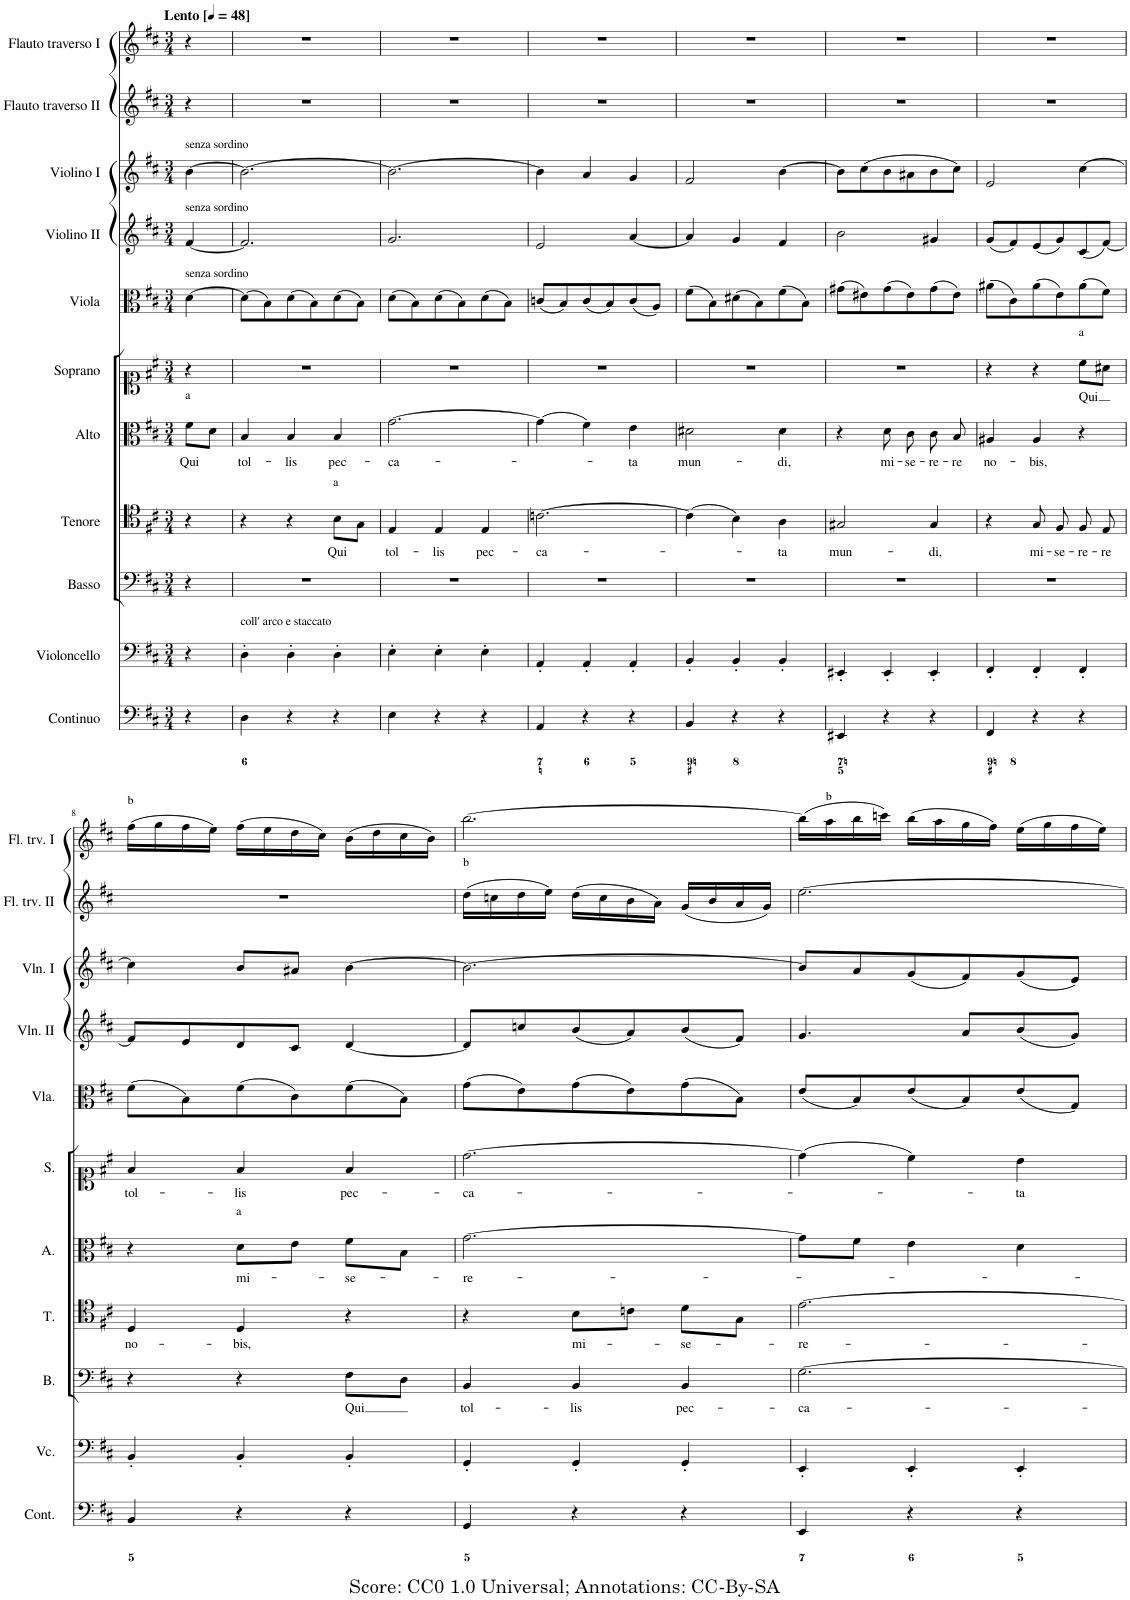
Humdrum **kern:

**kern	**kern	**kern	**text	**kern	**text	**kern	**text	**kern	**text	**kern	**kern	**kern	**kern	**kern
*part11	*part10	*part9	*part9	*part8	*part8	*part7	*part7	*part6	*part6	*part5	*part4	*part3	*part2	*part1
*staff11	*staff10	*staff9	*staff9	*staff8	*staff8	*staff7	*staff7	*staff6	*staff6	*staff5	*staff4	*staff3	*staff2	*staff1
*I"Continuo	*I"Violoncello	*I"Basso	*	*I"Tenore	*	*I"Alto	*	*I"Soprano	*	*I"Viola	*I"Violino II	*I"Violino I	*I"Flauto traverso II	*I"Flauto traverso I
*I'Cont.	*I'Vc.	*I'B.	*	*I'T.	*	*I'A.	*	*I'S.	*	*I'Vla.	*I'Vln. II	*I'Vln. I	*I'Fl. trv. II	*I'Fl. trv. I
*clefF4	*clefF4	*clefF4	*	*clefC4	*	*clefC3	*	*clefC1	*	*clefC3	*clefG2	*clefG2	*clefG2	*clefG2
*k[f#c#]	*k[f#c#]	*k[f#c#]	*	*k[f#c#]	*	*k[f#c#]	*	*k[f#c#]	*	*k[f#c#]	*k[f#c#]	*k[f#c#]	*k[f#c#]	*k[f#c#]
*M3/4	*M3/4	*M3/4	*	*M3/4	*	*M3/4	*	*M3/4	*	*M3/4	*M3/4	*M3/4	*M3/4	*M3/4
*MM48	*MM48	*MM48	*	*MM48	*	*MM48	*	*MM48	*	*MM48	*MM48	*MM48	*MM48	*MM48
=1	=1	=1	=1	=1	=1	=1	=1	=1	=1	=1	=1	=1	=1	=1
!	!	!	!	!	!	!	!	!	!	!	!	!	!	!LO:TX:a:B:t=Lento [
!	!	!	!	!	!	!	!	!	!	!	!	!	!	!LO:TX:a:B:t=]
!	!	!	!	!	!	!	!	!	!	!	!	!LO:TX:a:t=senza sordino	!	!
!	!	!	!	!	!	!	!	!	!	!	!LO:TX:a:t=senza sordino	!	!	!
!	!	!	!	!	!	!	!	!	!	!LO:TX:a:t=senza sordino	!	!	!	!
!	!	!	!	!	!	!LO:TX:a:t=a	!	!	!	!	!	!	!	!
!	!	!	!	!	!	!	!LO:LY:b	!	!	!	!	!	!	!
4r	4r	4r	.	4r	.	8f#\L	Qui	4r	.	[4d\	[4f#/	[4b\	4r	4r
.	.	.	.	.	.	8d\J	.	.	.	.	.	.	.	.
=2	=2	=2	=2	=2	=2	=2	=2	=2	=2	=2	=2	=2	=2	=2
*	*	*^	*	*	*	*	*	*	*	*	*	*	*	*
!	!LO:TX:a:t=coll' arco e staccato	!	!	!	!	!	!	!	!	!	!	!	!	!	!
!	!	!	!	!	!	!	!	!LO:LY:b	!	!	!	!	!	!	!
*	*	*	*	*	*	*	*	*	*	*	*	*	*	*^	*^
4D\	4D'\	2.r	4c#	.	4r	.	4B/	tol-	2.r	.	(8d\L]	2.f#/]	2.b\_	2.r	4c#	2.r	4c#
.	.	.	.	.	.	.	.	.	.	.	8B\)	.	.	.	.	.	.
!	!	!	!	!	!	!	!	!LO:LY:b	!	!	!	!	!	!	!	!	!
4r	4D'\	.	2ryy	.	4r	.	4B/	-lis	.	.	(8d\	.	.	.	2ryy	.	2ryy
.	.	.	.	.	.	.	.	.	.	.	8B\)	.	.	.	.	.	.
!	!	!	!	!	!LO:TX:a:t=a	!	!	!	!	!	!	!	!	!	!	!	!
!	!	!	!	!	!	!LO:LY:b	!	!LO:LY:b	!	!	!	!	!	!	!	!	!
4r	4D'\	.	.	.	8B\L	Qui	4B/	pec-	.	.	(8d\	.	.	.	.	.	.
.	.	.	.	.	8G\J	.	.	.	.	.	8B\J)	.	.	.	.	.	.
*	*	*	*	*	*	*	*	*	*	*	*	*	*	*v	*v	*	*
*	*	*v	*v	*	*	*	*	*	*	*	*	*	*	*	*v	*v
=3	=3	=3	=3	=3	=3	=3	=3	=3	=3	=3	=3	=3	=3	=3
!	!	!	!	!	!LO:LY:b	!	!LO:LY:b	!	!	!	!	!	!	!
4E\	4E'\	2.r	.	4E/	tol-	[2.g\	-ca-	2.r	.	(8d\L	2.g/	2.b\_	2.r	2.r
.	.	.	.	.	.	.	.	.	.	8B\)	.	.	.	.
!	!	!	!	!	!LO:LY:b	!	!	!	!	!	!	!	!	!
4r	4E'\	.	.	4E/	-lis	.	.	.	.	(8d\	.	.	.	.
.	.	.	.	.	.	.	.	.	.	8B\)	.	.	.	.
!	!	!	!	!	!LO:LY:b	!	!	!	!	!	!	!	!	!
4r	4E'\	.	.	4E/	pec-	.	.	.	.	(8d\	.	.	.	.
.	.	.	.	.	.	.	.	.	.	8B\J)	.	.	.	.
=4	=4	=4	=4	=4	=4	=4	=4	=4	=4	=4	=4	=4	=4	=4
!	!	!	!	!	!LO:LY:b	!	!	!	!	!	!	!	!	!
4AA/	4AA'/	2.r	.	[2.cn\	-ca-	(4g\]	.	2.r	.	(8cn/L	2e/	4b\]	2.r	2.r
.	.	.	.	.	.	.	.	.	.	8B/)	.	.	.	.
4r	4AA'/	.	.	.	.	4f#\)	.	.	.	(8c/	.	4a/	.	.
.	.	.	.	.	.	.	.	.	.	8B/)	.	.	.	.
!	!	!	!	!	!	!	!LO:LY:b	!	!	!	!	!	!	!
4r	4AA'/	.	.	.	.	4e\	-ta	.	.	(8c/	[4a/	4g/	.	.
.	.	.	.	.	.	.	.	.	.	8A/J)	.	.	.	.
=5	=5	=5	=5	=5	=5	=5	=5	=5	=5	=5	=5	=5	=5	=5
!	!	!	!	!	!	!	!LO:LY:b	!	!	!	!	!	!	!
4BB/	4BB'/	2.r	.	(4c\]	.	2d#X\	mun-	2.r	.	(8f#\L	4a/]	2f#/	2.r	2.r
.	.	.	.	.	.	.	.	.	.	8B\)	.	.	.	.
4r	4BB'/	.	.	4B\)	.	.	.	.	.	(8d#X\	4g/	.	.	.
.	.	.	.	.	.	.	.	.	.	8B\)	.	.	.	.
!	!	!	!	!	!LO:LY:b	!	!LO:LY:b	!	!	!	!	!	!	!
4r	4BB'/	.	.	4A\	-ta	4d#\	-di,	.	.	(8f#\	4f#/	[4b\	.	.
.	.	.	.	.	.	.	.	.	.	8B\J)	.	.	.	.
=6	=6	=6	=6	=6	=6	=6	=6	=6	=6	=6	=6	=6	=6	=6
!	!	!	!	!	!LO:LY:b	!	!	!	!	!	!	!	!	!
4EE#X/	4EE#X'/	2.r	.	2G#X/	mun-	4r	.	2.r	.	(8g#X\L	2b\	8b\L]	2.r	2.r
.	.	.	.	.	.	.	.	.	.	8e#X\)	.	(8cc#\	.	.
!	!	!	!	!	!	!	!LO:LY:b	!	!	!	!	!	!	!
4r	4EE#'/	.	.	.	.	8d\	mi-	.	.	(8g#\	.	8b\	.	.
!	!	!	!	!	!	!	!LO:LY:b	!	!	!	!	!	!	!
.	.	.	.	.	.	8c#\	-se-	.	.	8e#\)	.	8a#X\	.	.
!	!	!	!	!	!LO:LY:b	!	!LO:LY:b	!	!	!	!	!	!	!
4r	4EE#'/	.	.	4G#/	-di,	8c#\	-re-	.	.	(8g#\	4g#X/	8b\	.	.
!	!	!	!	!	!	!	!LO:LY:b	!	!	!	!	!	!	!
.	.	.	.	.	.	8B/	-re	.	.	8e#\J)	.	8cc#\J)	.	.
=7	=7	=7	=7	=7	=7	=7	=7	=7	=7	=7	=7	=7	=7	=7
!	!	!	!	!	!	!	!LO:LY:b	!	!	!	!	!	!	!
4FF#/	4FF#'/	2.r	.	4r	.	4A#X/	no-	4r	.	(8a#X\L	(8g/L	2e/	2.r	2.r
.	.	.	.	.	.	.	.	.	.	8c#\)	8f#/)	.	.	.
!	!	!	!	!	!LO:LY:b	!	!LO:LY:b	!	!	!	!	!	!	!
4r	4FF#'/	.	.	8G/	mi-	4A#/	-bis,	4r	.	(8a#\	(8e/	.	.	.
!	!	!	!	!	!LO:LY:b	!	!	!	!	!	!	!	!	!
.	.	.	.	8F#/	-se-	.	.	.	.	8e\)	8g/)	.	.	.
!	!	!	!	!	!	!	!	!LO:TX:a:t=a	!	!	!	!	!	!
!	!	!	!	!	!LO:LY:b	!	!	!	!LO:LY:b	!	!	!	!	!
4r	4FF#'/	.	.	8F#/	-re-	4r	.	8cc#\L	Qui	(8a#\	(8c#/	[4cc#\	.	.
!	!	!	!	!	!LO:LY:b	!	!	!	!	!	!	!	!	!
.	.	.	.	8E/	-re	.	.	8a#X\J	.	8f#\J)	[8f#/J)	.	.	.
!!LO:LB:g=z
=8	=8	=8	=8	=8	=8	=8	=8	=8	=8	=8	=8	=8	=8	=8
!	!	!	!	!	!	!	!	!	!	!	!	!	!	!LO:TX:a:t=b
!	!	!	!	!	!LO:LY:b	!	!	!	!LO:LY:b	!	!	!	!	!
4BB/	4BB'/	4r	.	4D/	no-	4r	.	4f#/	tol-	(8f#\L	8f#/L]	4cc#\]	2.r	(16ff#\LL
.	.	.	.	.	.	.	.	.	.	.	.	.	.	16gg\
.	.	.	.	.	.	.	.	.	.	8B\)	8e/	.	.	16ff#\
.	.	.	.	.	.	.	.	.	.	.	.	.	.	16ee\JJ)
!	!	!	!	!	!	!LO:TX:a:t=a	!	!	!	!	!	!	!	!
!	!	!	!	!	!LO:LY:b	!	!LO:LY:b	!	!LO:LY:b	!	!	!	!	!
4r	4BB'/	4r	.	4D/	-bis,	8d\L	mi-	4f#/	-lis	(8f#\	8d/	8b/L	.	(16ff#\LL
.	.	.	.	.	.	.	.	.	.	.	.	.	.	16ee\
.	.	.	.	.	.	8e\J	.	.	.	8c#\)	8c#/J	8a#X/J	.	16dd\
.	.	.	.	.	.	.	.	.	.	.	.	.	.	16cc#\JJ)
!	!	!	!LO:LY:b	!	!	!	!LO:LY:b	!	!LO:LY:b	!	!	!	!	!
4r	4BB'/	8F#\L	Qui	4r	.	8f#\L	-se-	4f#/	pec-	(8f#\	[4d/	[4b\	.	(16b\LL
.	.	.	.	.	.	.	.	.	.	.	.	.	.	16dd\
.	.	8D\J	.	.	.	8B\J	.	.	.	8B\J)	.	.	.	16cc#\
.	.	.	.	.	.	.	.	.	.	.	.	.	.	16b\JJ)
=9	=9	=9	=9	=9	=9	=9	=9	=9	=9	=9	=9	=9	=9	=9
!	!	!	!	!	!	!	!	!	!	!	!	!	!LO:TX:a:t=b	!
!	!	!	!LO:LY:b	!	!	!	!LO:LY:b	!	!LO:LY:b	!	!	!	!	!
4GG/	4GG'/	4BB/	tol-	4r	.	[2.g\	-re-	[2.dd\	-ca-	(8g\L	8d/L]	2.b\_	(16dd\LL	[2.bb\
.	.	.	.	.	.	.	.	.	.	.	.	.	16ccn\	.
.	.	.	.	.	.	.	.	.	.	8e\)	8ccn/	.	16dd\	.
.	.	.	.	.	.	.	.	.	.	.	.	.	16ee\JJ)	.
!	!	!	!LO:LY:b	!	!LO:LY:b	!	!	!	!	!	!	!	!	!
4r	4GG'/	4BB/	-lis	8B\L	mi-	.	.	.	.	(8g\	(8b/	.	(16dd\LL	.
.	.	.	.	.	.	.	.	.	.	.	.	.	16cc\	.
.	.	.	.	8cn\J	.	.	.	.	.	8e\)	8a/)	.	16b\	.
.	.	.	.	.	.	.	.	.	.	.	.	.	16a\JJ)	.
!	!	!	!LO:LY:b	!	!LO:LY:b	!	!	!	!	!	!	!	!	!
4r	4GG'/	4BB/	pec-	8d\L	-se-	.	.	.	.	(8g\	(8b/	.	(16g/LL	.
.	.	.	.	.	.	.	.	.	.	.	.	.	16b/	.
.	.	.	.	8G\J	.	.	.	.	.	8B\J)	8f#/J)	.	16a/	.
.	.	.	.	.	.	.	.	.	.	.	.	.	16g/JJ)	.
=10	=10	=10	=10	=10	=10	=10	=10	=10	=10	=10	=10	=10	=10	=10
!	!	!	!LO:LY:b	!	!LO:LY:b	!	!	!	!	!	!	!	!	!
4EE/	4EE'/	[2.G\	-ca-	[2.e\	-re-	8g\L]	.	(4dd\]	.	(8e/L	4.g/	8b/L]	[2.ee\	(16bb\LL]
!	!	!	!	!	!	!	!	!	!	!	!	!	!	!LO:TX:a:t=b
.	.	.	.	.	.	.	.	.	.	.	.	.	.	16aa\
.	.	.	.	.	.	8f#\J	.	.	.	8B/)	.	8a/	.	16bb\
.	.	.	.	.	.	.	.	.	.	.	.	.	.	16cccn\JJ)
4r	4EE'/	.	.	.	.	4e\	.	4cc#\)	.	(8e/	.	(8g/	.	(16bb\LL
.	.	.	.	.	.	.	.	.	.	.	.	.	.	16aa\
.	.	.	.	.	.	.	.	.	.	8B/)	8a/L	8f#/)	.	16gg\
.	.	.	.	.	.	.	.	.	.	.	.	.	.	16ff#\JJ)
!	!	!	!	!	!	!	!	!	!LO:LY:b	!	!	!	!	!
4r	4EE'/	.	.	.	.	4d\	.	4b\	-ta	(8e/	(8b/	(8g/	.	(16ee\LL
.	.	.	.	.	.	.	.	.	.	.	.	.	.	16gg\
.	.	.	.	.	.	.	.	.	.	8G/J)	8g/J)	8e/J)	.	16ff#\
.	.	.	.	.	.	.	.	.	.	.	.	.	.	16ee\JJ)
=	=	=	=	=	=	=	=	=	=	=	=	=	=	=
*-	*-	*-	*-	*-	*-	*-	*-	*-	*-	*-	*-	*-	*-	*-
